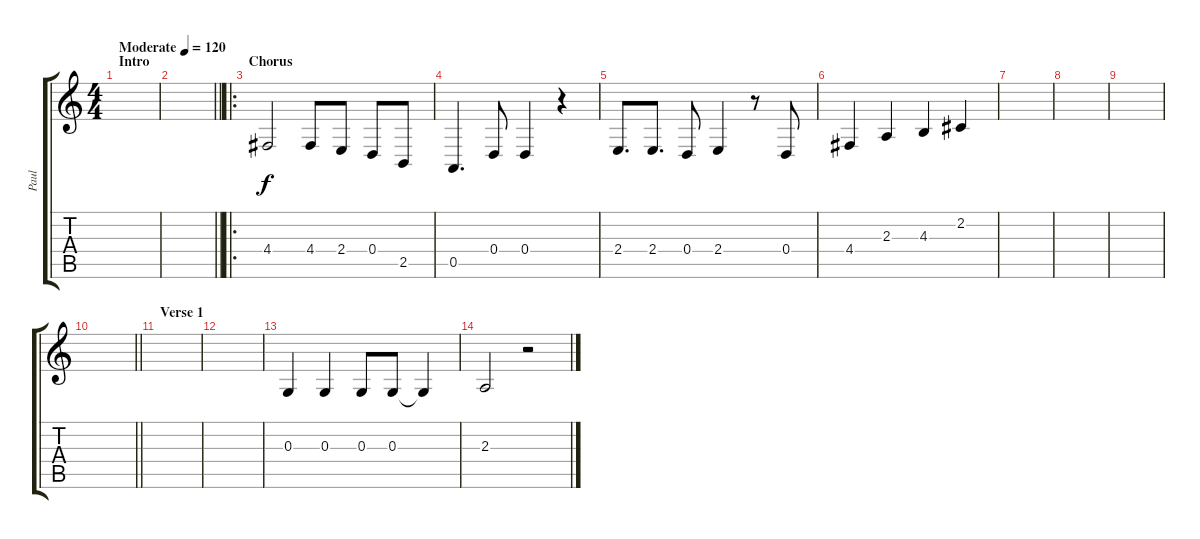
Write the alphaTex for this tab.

\track ("Paul" "Paul") {instrument flute}
\staff {score tabs}
\tuning (E4 B3 G3 D3 A2 E2) {hide}
\ts (4 4)
\section ("" "Intro")
\tempo (120 "Moderate")
\clef g2
\ks c
|
\barLineRight lightlight
|
\ro
\section ("" "Chorus")
4.4.2 4.4.8 2.4.8 0.4.8 2.5.8 |
0.5.4{d} 0.4.8 0.4.4 r.4 |
2.4.8{d} 2.4.8{d} 0.4.8 2.4.4 r.8 0.4.8 |
4.4.4 2.3.4 4.3.4 2.2.4 |
|
|
|
\barLineRight lightlight
|
\section ("" "Verse 1")
|
|
0.3.4 0.3.4 0.3.8 0.3.8 0.3{t}.4 |
2.3.2 r.2
